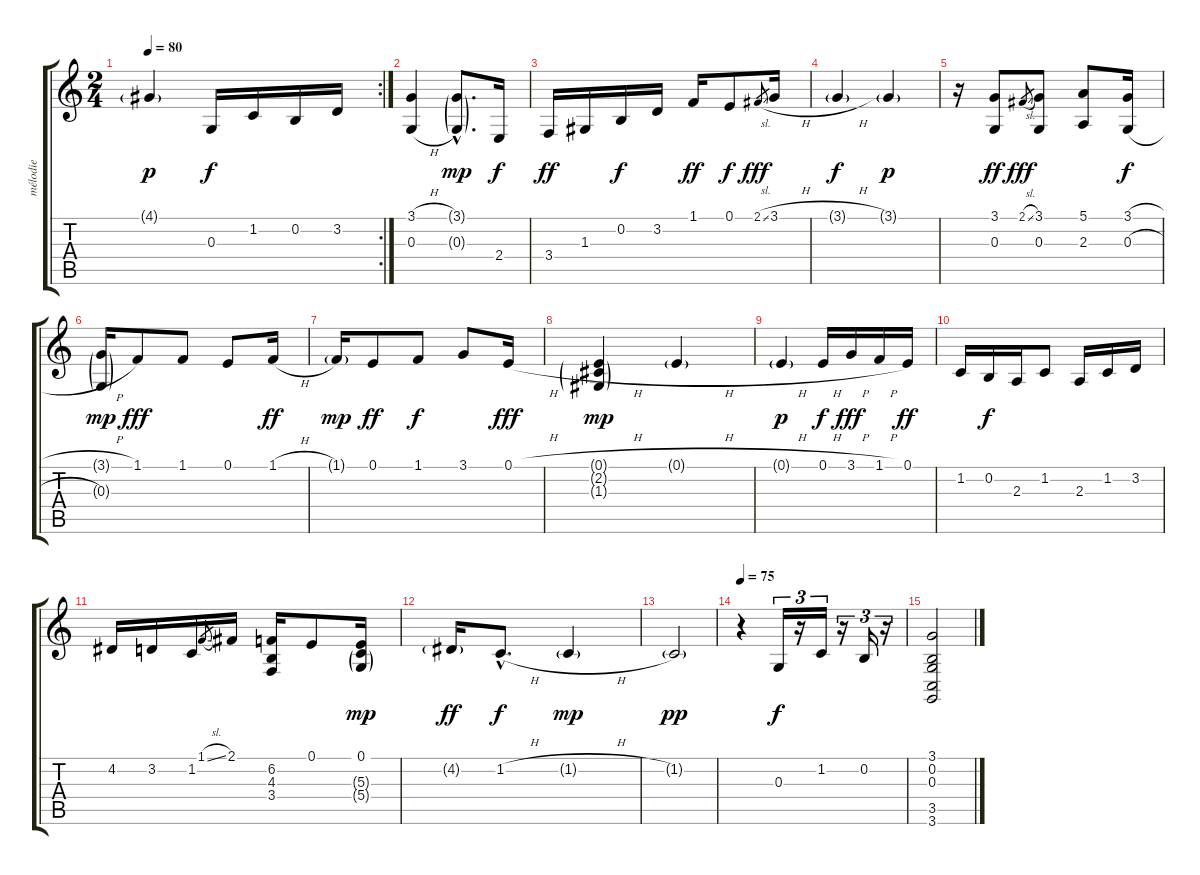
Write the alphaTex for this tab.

\track ("mélodie" "mélodie") {instrument rockorgan}
\staff {score tabs}
\tuning (E4 B3 G3 D3 A2 E2) {hide}
\rc 2
\ts (2 4)
\tempo 80
\clef g2
\ks c
4.1{g}.4{dy p} 0.3.16{dy f} 1.2.16 0.2.16 3.2.16 |
(3.1{h} 0.3{h}).4 (3.1{g hac} 0.3{g hac}).8{d dy mp} 2.4.16{dy f} |
3.4.16{dy ff} 1.3.16 0.2.16{dy f} 3.2.16 1.1.16{dy ff} 0.1.8{dy f} 2.1{sl}.8{gr dy fff} 3.1{h}.16 |
3.1{h g}.4{dy f} 3.1{g}.4{dy p} |
r.16 (3.1 0.3).8{dy ff} 2.1{sl}.8{gr dy fff} (3.1 0.3).8 (5.1 2.3).8 (3.1{h} 0.3{h}).16{dy f} |
(3.1{h g} 0.3{g}).16{dy mp} 1.1.8{dy fff} 1.1.8 0.1.8 1.1{h}.16{dy ff} |
1.1{g}.16{dy mp} 0.1.8{dy ff} 1.1.8{dy f} 3.1.8 0.1{h}.16{dy fff} |
(0.1{h g} 2.2{g} 1.3{g}).4{dy mp} 0.1{h g}.4 |
0.1{h g}.4{dy p} 0.1{h}.16{dy f} 3.1{h}.16{dy fff} 1.1{h}.16 0.1.16{dy ff} |
1.2.16 0.2.16{dy f} 2.3.16 1.2.8 2.3.16 1.2.16 3.2.16 |
4.2.16 3.2.16 1.2.16 1.1{sl}.8{gr} 2.1.16 (6.2 4.3 3.4).16 0.1.8 (0.1 5.3{g} 5.4{g}).16{dy mp} |
4.2{g}.16{dy ff} 1.2{h hac}.8{d dy f} 1.2{h g}.4{dy mp} |
1.2{g}.2{dy pp} |
\tempo 75
r.4 0.3.16{tu (3 2) dy f} r.16{tu (3 2)} 1.2.16{tu (3 2)} r.16{tu (3 2)} 0.2.16{tu (3 2)} r.16{tu (3 2)} |
(3.1 0.2 0.3 3.5 3.6).2
